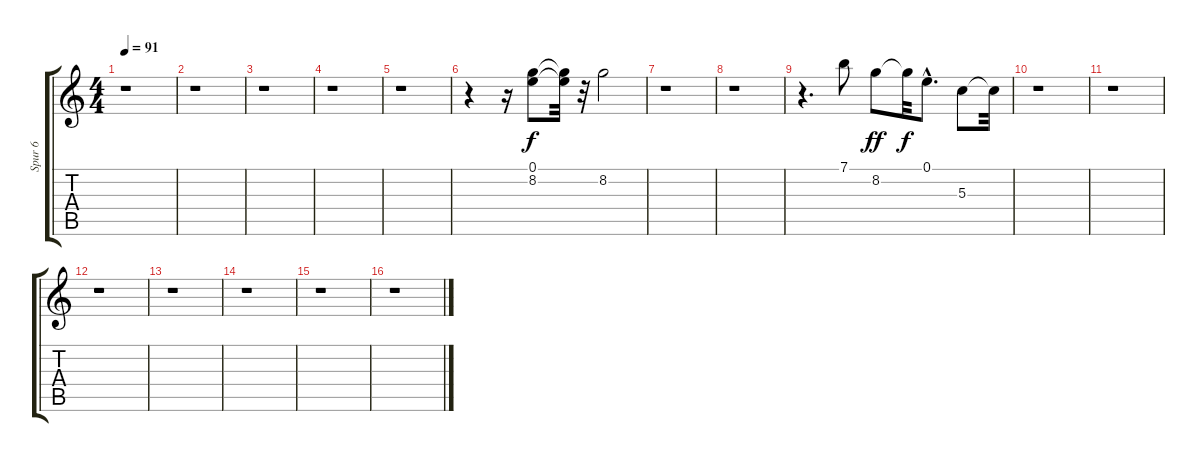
\track ("Spur 6" "Spur 6") {instrument acousticguitarsteel}
\staff {score tabs}
\tuning (E4 B3 G3 D3 A2 E2) {hide}
\ts (4 4)
\tempo 91
\clef g2
\ks c
r.1{dy f} |
r.1 |
r.1 |
r.1 |
r.1 |
r.4 r.16 (0.1 8.2).8 (0.1{t} 8.2{t}).32 r.32 8.2.2 |
r.1 |
r.1 |
r.4{d} 7.1.8 8.2.8{dy ff} 8.2{t}.32{dy f} 0.1{hac}.8{d} 5.3.8 5.3{t}.32 |
r.1 |
r.1 |
r.1 |
r.1 |
r.1 |
r.1 |
r.1
